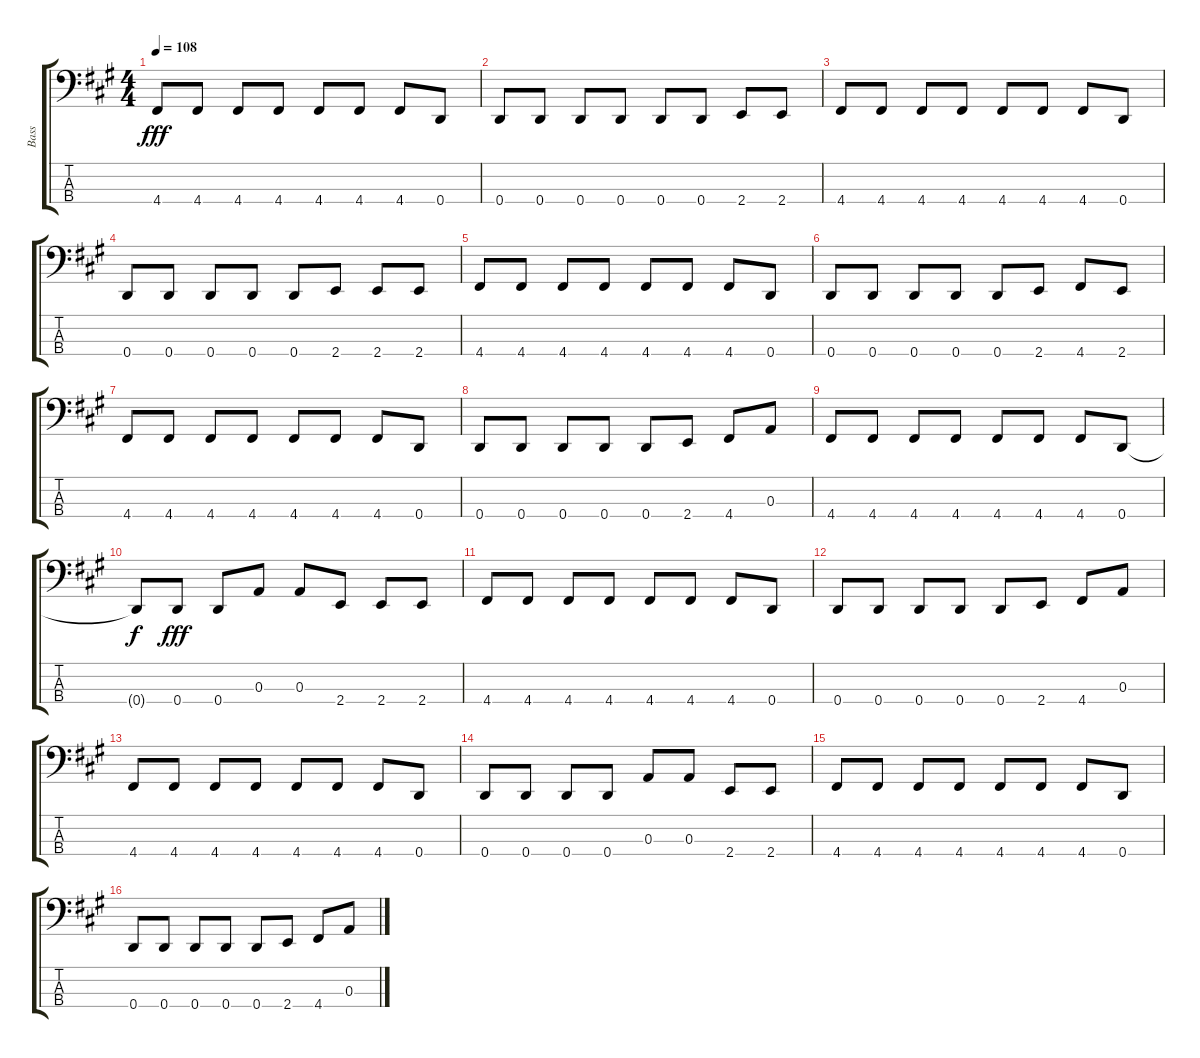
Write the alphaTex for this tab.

\track ("Bass" "Bass") {instrument electricbassfinger}
\staff {score tabs}
\tuning (G2 D2 A1 D1) {hide}
\ts (4 4)
\tempo 108
\clef f4
\ks a
4.4.8{dy fff} 4.4.8 4.4.8 4.4.8 4.4.8 4.4.8 4.4.8 0.4.8 |
0.4.8 0.4.8 0.4.8 0.4.8 0.4.8 0.4.8 2.4.8 2.4.8 |
4.4.8 4.4.8 4.4.8 4.4.8 4.4.8 4.4.8 4.4.8 0.4.8 |
0.4.8 0.4.8 0.4.8 0.4.8 0.4.8 2.4.8 2.4.8 2.4.8 |
4.4.8 4.4.8 4.4.8 4.4.8 4.4.8 4.4.8 4.4.8 0.4.8 |
0.4.8 0.4.8 0.4.8 0.4.8 0.4.8 2.4.8 4.4.8 2.4.8 |
4.4.8 4.4.8 4.4.8 4.4.8 4.4.8 4.4.8 4.4.8 0.4.8 |
0.4.8 0.4.8 0.4.8 0.4.8 0.4.8 2.4.8 4.4.8 0.3.8 |
4.4.8 4.4.8 4.4.8 4.4.8 4.4.8 4.4.8 4.4.8 0.4.8 |
0.4{t}.8{dy f} 0.4.8{dy fff} 0.4.8 0.3.8 0.3.8 2.4.8 2.4.8 2.4.8 |
4.4.8 4.4.8 4.4.8 4.4.8 4.4.8 4.4.8 4.4.8 0.4.8 |
0.4.8 0.4.8 0.4.8 0.4.8 0.4.8 2.4.8 4.4.8 0.3.8 |
4.4.8 4.4.8 4.4.8 4.4.8 4.4.8 4.4.8 4.4.8 0.4.8 |
0.4.8 0.4.8 0.4.8 0.4.8 0.3.8 0.3.8 2.4.8 2.4.8 |
4.4.8 4.4.8 4.4.8 4.4.8 4.4.8 4.4.8 4.4.8 0.4.8 |
0.4.8 0.4.8 0.4.8 0.4.8 0.4.8 2.4.8 4.4.8 0.3.8
